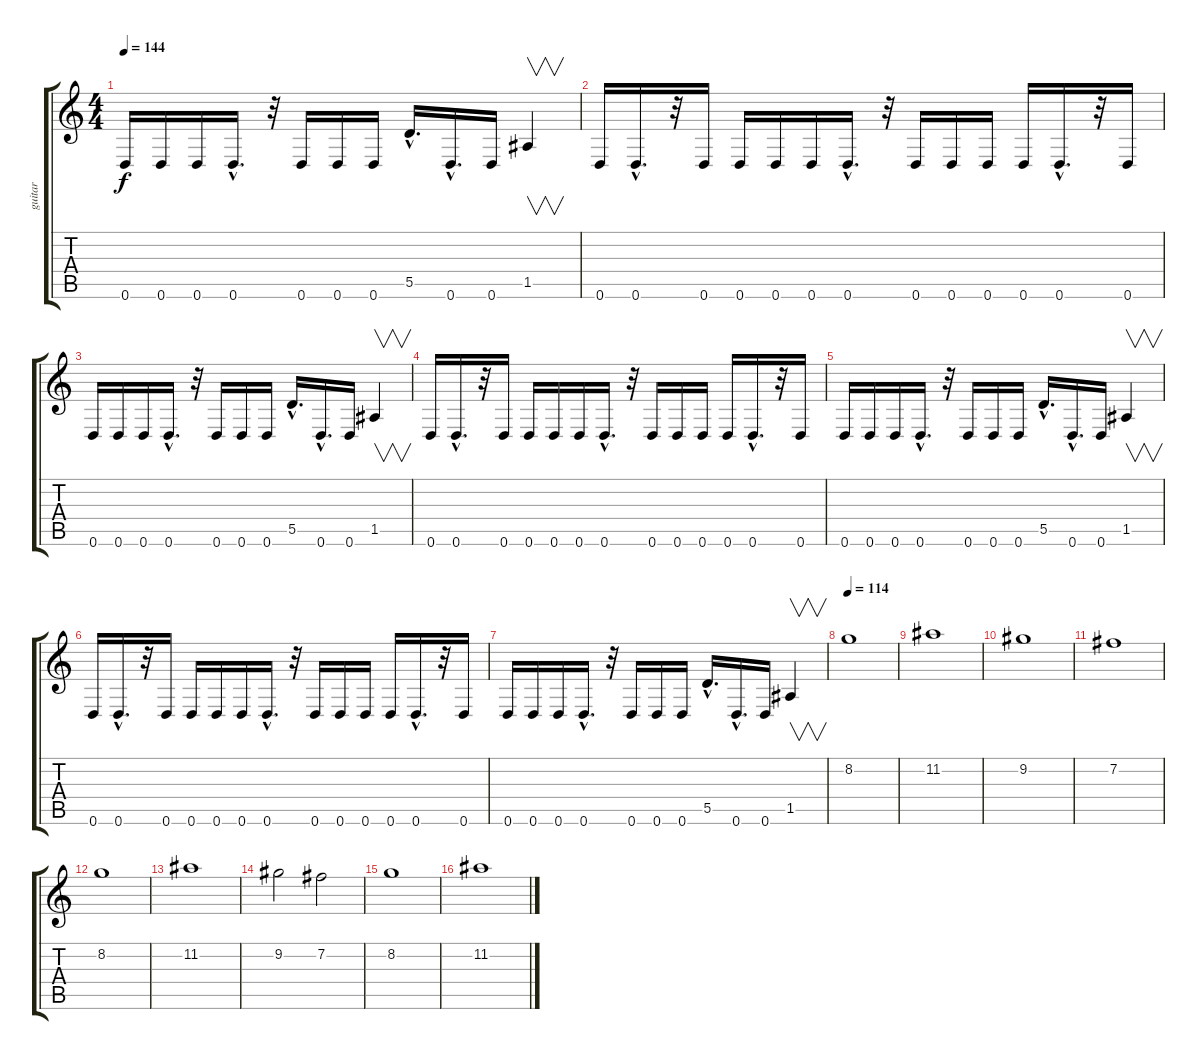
\track ("guitar" "guitar") {instrument distortionguitar}
\staff {score tabs}
\tuning (E4 B3 G3 D3 A2 D2) {hide}
\ts (4 4)
\tempo 144
\clef g2
\ks c
0.6.16{dy f} 0.6.16 0.6.16 0.6{hac}.16{d} r.32 0.6.16 0.6.16 0.6.16 5.5{hac}.16{d} 0.6{hac}.16{d} 0.6.16 1.5.4{v} |
0.6.16 0.6{hac}.16{d} r.32 0.6.16 0.6.16 0.6.16 0.6.16 0.6{hac}.16{d} r.32 0.6.16 0.6.16 0.6.16 0.6.16 0.6{hac}.16{d} r.32 0.6.16 |
0.6.16 0.6.16 0.6.16 0.6{hac}.16{d} r.32 0.6.16 0.6.16 0.6.16 5.5{hac}.16{d} 0.6{hac}.16{d} 0.6.16 1.5.4{v} |
0.6.16 0.6{hac}.16{d} r.32 0.6.16 0.6.16 0.6.16 0.6.16 0.6{hac}.16{d} r.32 0.6.16 0.6.16 0.6.16 0.6.16 0.6{hac}.16{d} r.32 0.6.16 |
0.6.16 0.6.16 0.6.16 0.6{hac}.16{d} r.32 0.6.16 0.6.16 0.6.16 5.5{hac}.16{d} 0.6{hac}.16{d} 0.6.16 1.5.4{v} |
0.6.16 0.6{hac}.16{d} r.32 0.6.16 0.6.16 0.6.16 0.6.16 0.6{hac}.16{d} r.32 0.6.16 0.6.16 0.6.16 0.6.16 0.6{hac}.16{d} r.32 0.6.16 |
0.6.16 0.6.16 0.6.16 0.6{hac}.16{d} r.32 0.6.16 0.6.16 0.6.16 5.5{hac}.16{d} 0.6{hac}.16{d} 0.6.16 1.5.4{v} |
\tempo 114
8.2.1 |
11.2.1 |
9.2.1 |
7.2.1 |
8.2.1 |
11.2.1 |
9.2.2 7.2.2 |
8.2.1 |
11.2.1
